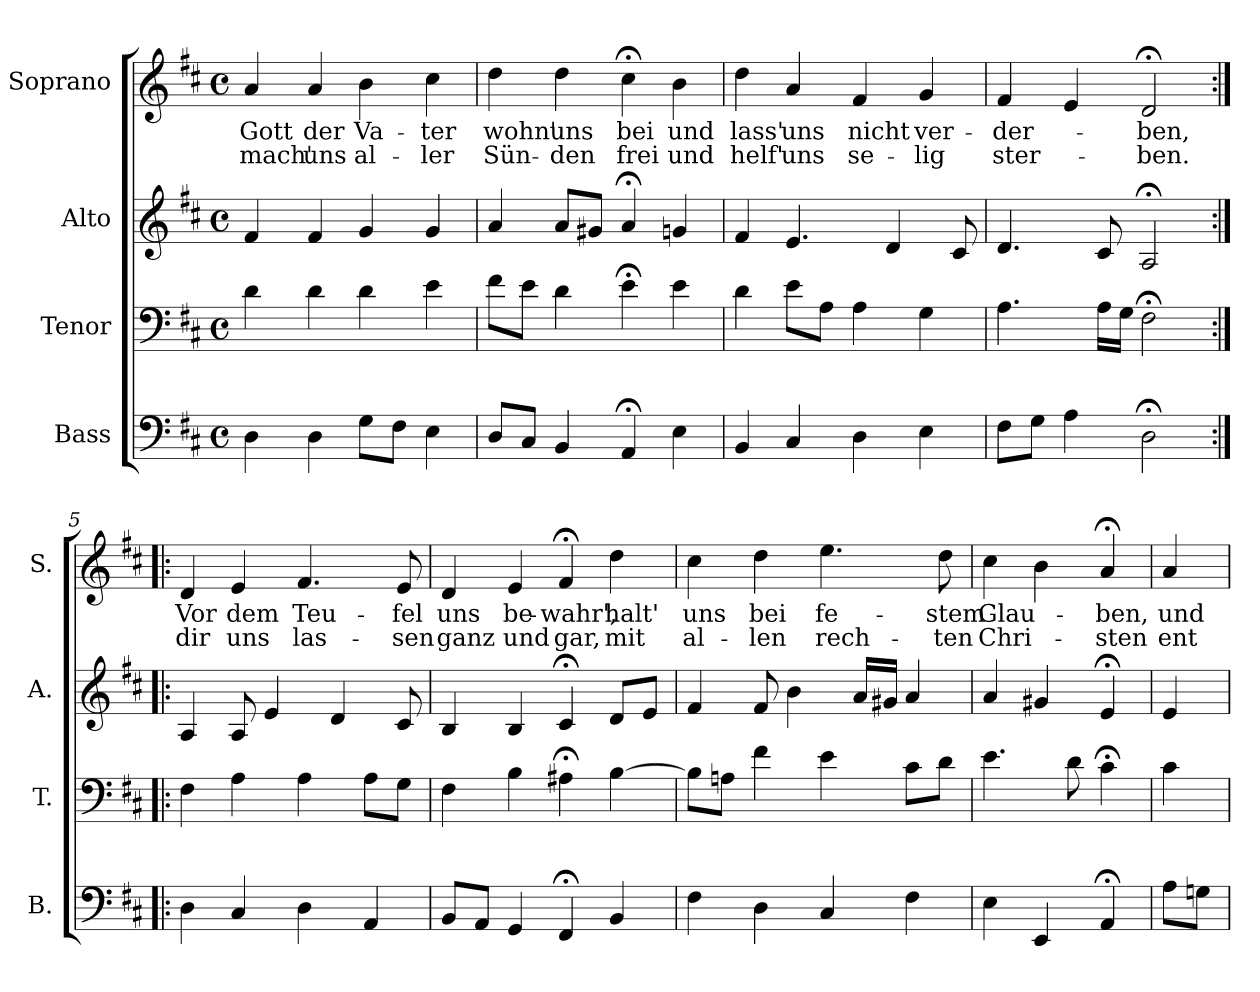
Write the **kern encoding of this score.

**kern	**kern	**kern	**kern	**text	**text
*part4	*part3	*part2	*part1	*part1	*part1
*staff4	*staff3	*staff2	*staff1	*staff1	*staff1
*I"Bass	*I"Tenor	*I"Alto	*I"Soprano	*	*
*I'B.	*I'T.	*I'A.	*I'S.	*	*
*clefF4	*clefF4	*clefG2	*clefG2	*	*
*k[f#c#]	*k[f#c#]	*k[f#c#]	*k[f#c#]	*	*
*D:	*D:	*D:	*D:	*	*
*M4/4	*M4/4	*M4/4	*M4/4	*	*
*met(c)	*met(c)	*met(c)	*met(c)	*	*
=1	=1	=1	=1	=1	=1
!	!	!	!	!LO:LY:b	!LO:LY:b
4D\	4d\	4f#/	4a/	Gott	mach'
!	!	!	!	!LO:LY:b	!LO:LY:b
4D\	4d\	4f#/	4a/	der	uns
!	!	!	!	!LO:LY:b	!LO:LY:b
8G\L	4d\	4g/	4b\	Va-	al-
8F#\J	.	.	.	.	.
!	!	!	!	!LO:LY:b	!LO:LY:b
4E\	4e\	4g/	4cc#\	-ter	-ler
=2	=2	=2	=2	=2	=2
!	!	!	!	!LO:LY:b	!LO:LY:b
8D/L	8f#\L	4a/	4dd\	wohn'	Sün-
8C#/J	8e\J	.	.	.	.
!	!	!	!	!LO:LY:b	!LO:LY:b
4BB/	4d\	8a/L	4dd\	uns	-den
.	.	8g#X/J	.	.	.
!	!	!	!	!LO:LY:b	!LO:LY:b
4AA;</	4e;<\	4a;</	4cc#;<\	bei	frei
!	!	!	!	!LO:LY:b	!LO:LY:b
4E\	4e\	4gn/	4b\	und	und
=3	=3	=3	=3	=3	=3
!	!	!	!	!LO:LY:b	!LO:LY:b
4BB/	4d\	4f#/	4dd\	lass'	helf'
!	!	!	!	!LO:LY:b	!LO:LY:b
4C#/	8e\L	4.e/	4a/	uns	uns
.	8A\J	.	.	.	.
!	!	!	!	!LO:LY:b	!LO:LY:b
4D\	4A\	.	4f#/	nicht	se-
.	.	4d/	.	.	.
!	!	!	!	!LO:LY:b	!LO:LY:b
4E\	4G\	.	4g/	ver-	-lig
.	.	8c#/	.	.	.
=4	=4	=4	=4	=4	=4
!	!	!	!	!LO:LY:b	!LO:LY:b
8F#\L	4.A\	4.d/	4f#/	-der-	ster-
8G\J	.	.	.	.	.
4A\	.	.	4e/	.	.
.	16A\LL	8c#/	.	.	.
.	16G\JJ	.	.	.	.
!	!	!	!	!LO:LY:b	!LO:LY:b
2D;<\	2F#;<\	2A;</	2d;</	-ben,	-ben.
!!LO:LB:g=z
=5:|!|:	=5:|!|:	=5:|!|:	=5:|!|:	=5:|!|:	=5:|!|:
!	!	!	!	!LO:LY:b	!LO:LY:b
4D\	4F#\	4A/	4d/	Vor	dir
!	!	!	!	!LO:LY:b	!LO:LY:b
4C#/	4A\	8A/	4e/	dem	uns
.	.	4e/	.	.	.
!	!	!	!	!LO:LY:b	!LO:LY:b
4D\	4A\	.	4.f#/	Teu-	las-
.	.	4d/	.	.	.
4AA/	8A\L	.	.	.	.
!	!	!	!	!LO:LY:b	!LO:LY:b
.	8G\J	8c#/	8e/	-fel	-sen
=6	=6	=6	=6	=6	=6
!	!	!	!	!LO:LY:b	!LO:LY:b
8BB/L	4F#\	4B/	4d/	uns	ganz
8AA/J	.	.	.	.	.
!	!	!	!	!LO:LY:b	!LO:LY:b
4GG/	4B\	4B/	4e/	be-	und
!	!	!	!	!LO:LY:b	!LO:LY:b
4FF#;</	4A#X;<\	4c#;</	4f#;</	-wahr',	gar,
!	!	!	!	!LO:LY:b	!LO:LY:b
4BB/	[4B\	8d/L	4dd\	halt'	mit
.	.	8e/J	.	.	.
=7	=7	=7	=7	=7	=7
!	!	!	!	!LO:LY:b	!LO:LY:b
4F#\	8B\L]	4f#/	4cc#\	uns	al-
.	8An\J	.	.	.	.
!	!	!	!	!LO:LY:b	!LO:LY:b
4D\	4f#\	8f#/	4dd\	bei	-len
.	.	4b\	.	.	.
!	!	!	!	!LO:LY:b	!LO:LY:b
4C#/	4e\	.	4.ee\	fe-	rech-
.	.	16a/LL	.	.	.
.	.	16g#X/JJ	.	.	.
4F#\	8c#\L	4a/	.	.	.
!	!	!	!	!LO:LY:b	!LO:LY:b
.	8d\J	.	8dd\	-stem	-ten
=8	=8	=8	=8	=8	=8
!	!	!	!	!LO:LY:b	!LO:LY:b
4E\	4.e\	4a/	4cc#\	Glau-	Chri-
4EE/	.	4g#X/	4b\	.	.
.	8d\	.	.	.	.
!	!	!	!	!LO:LY:b	!LO:LY:b
4AA;</	4c#;<\	4e;</	4a;</	-ben,	-sten
!!LO:PB:g=z
=9	=9	=9	=9	=9	=9
!	!	!	!	!LO:LY:b	!LO:LY:b
8A\L	4c#\	4e/	4a/	und	ent-
8Gn\J	.	.	.	.	.
=	=	=	=	=	=
*-	*-	*-	*-	*-	*-
